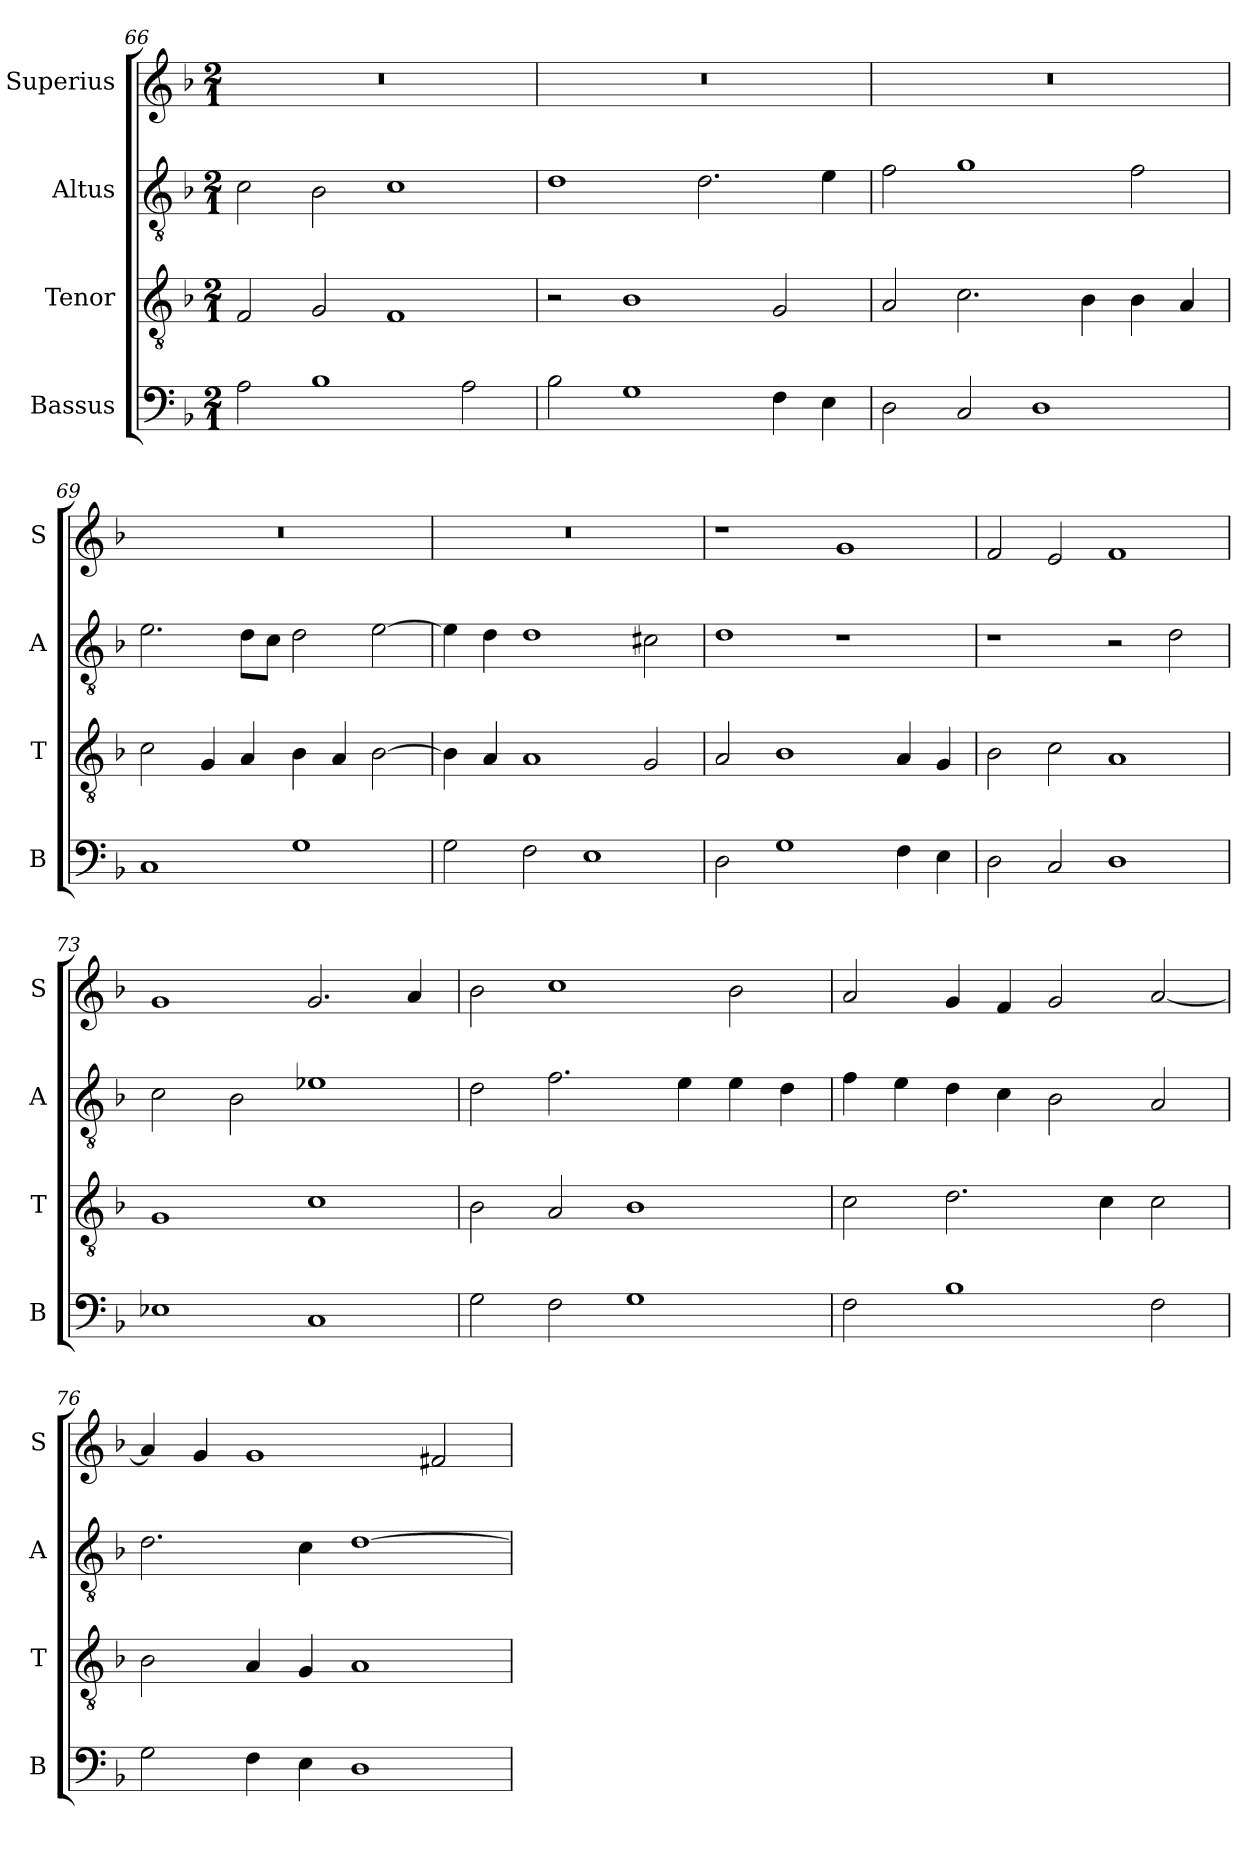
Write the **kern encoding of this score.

**kern	**kern	**kern	**kern
*part4	*part3	*part2	*part1
*staff4	*staff3	*staff2	*staff1
*I"Bassus	*I"Tenor	*I"Altus	*I"Superius
*I'B	*I'T	*I'A	*I'S
*clefF4	*clefGv2	*clefGv2	*clefG2
*k[b-]	*k[b-]	*k[b-]	*k[b-]
*F:	*F:	*F:	*F:
*M2/1	*M2/1	*M2/1	*M2/1
=66	=66	=66	=66
2A	2F	2c	0r
1B-	2G	2B-	.
.	1F	1c	.
2A	.	.	.
=67	=67	=67	=67
2B-	2r	1d	0r
1G	1B-	.	.
.	.	2.d	.
4F	2G	.	.
4E	.	4e	.
=68	=68	=68	=68
2D	2A	2f	0r
2C	2.c	1g	.
1D	.	.	.
.	4B-	.	.
.	4B-	2f	.
.	4A	.	.
=69	=69	=69	=69
1C	2c	2.e	0r
.	4G	.	.
.	4A	8dL	.
.	.	8cJ	.
1G	4B-	2d	.
.	4A	.	.
.	[2B-	[2e	.
=70	=70	=70	=70
2G	4B-]	4e]	0r
.	4A	4d	.
2F	1A	1d	.
1E	.	.	.
.	2G	2c#X	.
=71	=71	=71	=71
2D	2A	1d	1r
1G	1B-	.	.
.	.	1r	1g
4F	4A	.	.
4E	4G	.	.
=72	=72	=72	=72
2D	2B-	1r	2f
2C	2c	.	2e
1D	1A	2r	1f
.	.	2d	.
=73	=73	=73	=73
1E-X	1G	2c	1g
.	.	2B-	.
1C	1c	1e-X	2.g
.	.	.	4a
=74	=74	=74	=74
2G	2B-	2d	2b-
2F	2A	2.f	1cc
1G	1B-	.	.
.	.	4e	.
.	.	4e	2b-
.	.	4d	.
=75	=75	=75	=75
2F	2c	4f	2a
.	.	4e	.
1B-	2.d	4d	4g
.	.	4c	4f
.	.	2B-	2g
.	4c	.	.
2F	2c	2A	[2a
=76	=76	=76	=76
2G	2B-	2.d	4a]
.	.	.	4g
4F	4A	.	1g
4E	4G	4c	.
1D	1A	[1d	.
.	.	.	2f#X
=	=	=	=
*-	*-	*-	*-
